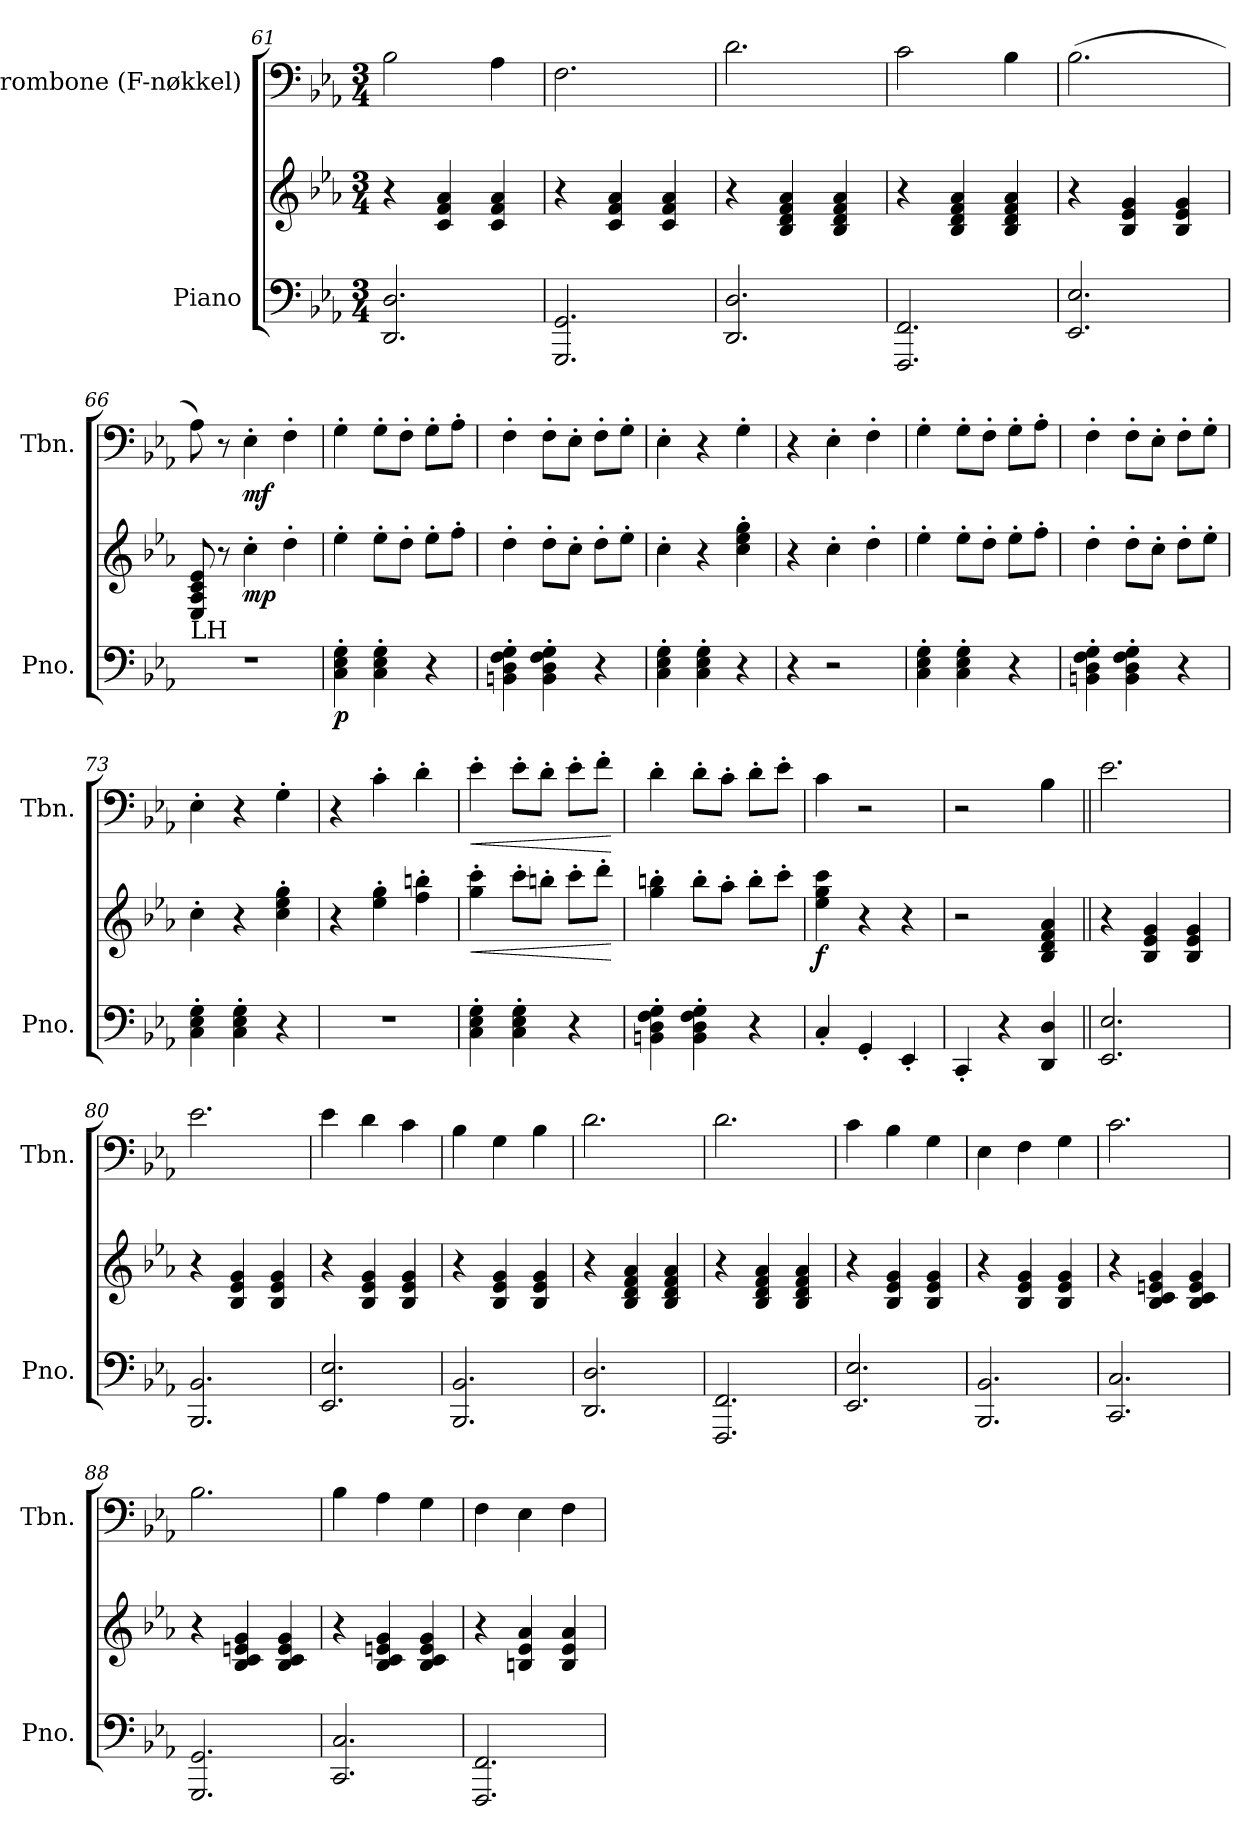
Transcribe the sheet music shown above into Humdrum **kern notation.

**kern	**kern	**dynam	**kern	**dynam
*part2	*part2	*part2	*part1	*part1
*staff3	*staff2	*staff2/3	*staff1	*staff1
*I"Piano	*	*	*I"Trombone (F-nøkkel)	*
*I'Pno.	*	*	*I'Tbn.	*
*clefF4	*clefG2	*	*clefF4	*
*	*	*	*ITrd-7c-12	*
*k[b-e-a-]	*k[b-e-a-]	*	*k[b-e-a-]	*
*M3/4	*M3/4	*	*M3/4	*
=61	=61	=61	=61	=61
2.DD/ 2.D/	4r	.	2b-\	.
.	4c/ 4f/ 4a-/	.	.	.
.	4c/ 4f/ 4a-/	.	4a-\	.
=62	=62	=62	=62	=62
2.GGG/ 2.GG/	4r	.	2.f\	.
.	4c/ 4f/ 4a-/	.	.	.
.	4c/ 4f/ 4a-/	.	.	.
=63	=63	=63	=63	=63
2.DD/ 2.D/	4r	.	2.dd:\	.
.	4B-/ 4d/ 4f/ 4a-/	.	.	.
.	4B-/ 4d/ 4f/ 4a-/	.	.	.
=64	=64	=64	=64	=64
2.FFF/ 2.FF/	4r	.	2cc\	.
.	4B-/ 4d/ 4f/ 4a-/	.	.	.
.	4B-/ 4d/ 4f/ 4a-/	.	4b-\	.
=65	=65	=65	=65	=65
2.EE-/ 2.E-/	4r	.	(>2.b-\	.
.	4B-/ 4e-/ 4g/	.	.	.
.	4B-/ 4e-/ 4g/	.	.	.
=66	=66	=66	=66	=66
!	!LO:TX:b:t=LH	!	!	!
2.r	8E-/ 8A-/ 8c/ 8e-/	.	8a-\)	.
.	8r	.	8r	.
!	!	!LO:DY:b	!	!LO:DY:b
.	4cc'\	mp	4e-'\	mf
.	4dd'\	.	4f'\	.
=67	=67	=67	=67	=67
!	!	!LO:DY:b=2	!	!
4C\' 4E-\' 4G\'	4ee-'\	p	4g'\	.
4C\' 4E-\' 4G\'	8ee-'\L	.	8g'\L	.
.	8dd'\J	.	8f'\J	.
4r	8ee-'\L	.	8g'\L	.
.	8ff'\J	.	8a-'\J	.
!!LO:LB:g=z
=68	=68	=68	=68	=68
4BBn\' 4D\' 4F\' 4G\'	4dd'\	.	4f'\	.
4BB\' 4D\' 4F\' 4G\'	8dd'\L	.	8f'\L	.
.	8cc'\J	.	8e-'\J	.
4r	8dd'\L	.	8f'\L	.
.	8ee-'\J	.	8g'\J	.
=69	=69	=69	=69	=69
4C\' 4E-\' 4G\'	4cc'\	.	4e-'\	.
4C\' 4E-\' 4G\'	4r	.	4r	.
4r	4cc\' 4ee-\' 4gg\'	.	4g'\	.
=70	=70	=70	=70	=70
4r	4r	.	4r	.
2r	4cc'\	.	4e-'\	.
.	4dd'\	.	4f'\	.
=71	=71	=71	=71	=71
4C\' 4E-\' 4G\'	4ee-'\	.	4g'\	.
4C\' 4E-\' 4G\'	8ee-'\L	.	8g'\L	.
.	8dd'\J	.	8f'\J	.
4r	8ee-'\L	.	8g'\L	.
.	8ff'\J	.	8a-'\J	.
=72	=72	=72	=72	=72
4BBn\' 4D\' 4F\' 4G\'	4dd'\	.	4f'\	.
4BB\' 4D\' 4F\' 4G\'	8dd'\L	.	8f'\L	.
.	8cc'\J	.	8e-'\J	.
4r	8dd'\L	.	8f'\L	.
.	8ee-'\J	.	8g'\J	.
=73	=73	=73	=73	=73
4C\' 4E-\' 4G\'	4cc'\	.	4e-'\	.
4C\' 4E-\' 4G\'	4r	.	4r	.
4r	4cc\' 4ee-\' 4gg\'	.	4g'\	.
=74	=74	=74	=74	=74
2.r	4r	.	4r	.
.	4ee-\' 4gg\'	.	4cc'\	.
.	4ff\' 4bbn\'	.	4dd'\	.
=75	=75	=75	=75	=75
!	!	!LO:HP:b	!	!LO:HP:b
4C\' 4E-\' 4G\'	4gg\' 4ccc\'	<	4ee-'\	<
4C\' 4E-\' 4G\'	8ccc'\L	.	8ee-'\L	.
.	8bbn'\J	.	8dd'\J	.
4r	8ccc'\L	.	8ee-'\L	.
.	8ddd'\J	.	8ff'\J	.
.	.	[	.	[
!!LO:LB:g=z
=76	=76	=76	=76	=76
4BBn\' 4D\' 4F\' 4G\'	4gg\' 4bbn\'	.	4dd'\	.
4BB\' 4D\' 4F\' 4G\'	8bb'\L	.	8dd'\L	.
.	8aa-'\J	.	8cc'\J	.
4r	8bb'\L	.	8dd'\L	.
.	8ccc'\J	.	8ee-'\J	.
=77	=77	=77	=77	=77
!	!	!LO:DY:b	!	!
4C'/	4ee-\ 4gg\ 4ccc\	f	4cc\	.
4GG'/	4r	.	2r	.
4EE-'/	4r	.	.	.
=78	=78	=78	=78	=78
4CC'/	2r	.	2r	.
4r	.	.	.	.
!	!	!LO:DY:b=2	!	!
!	!	!LO:DY:n=1:b	!	!
4DD/ 4D/	4B-/ 4d/ 4f/ 4a-/	mf mf	4b-\	.
=79||	=79||	=79||	=79||	=79||
2.EE-/ 2.E-/	4r	.	2.ee-:\	.
.	4B-/ 4e-/ 4g/	.	.	.
.	4B-/ 4e-/ 4g/	.	.	.
=80	=80	=80	=80	=80
2.BBB-/ 2.BB-/	4r	.	2.ee-\	.
.	4B-/ 4e-/ 4g/	.	.	.
.	4B-/ 4e-/ 4g/	.	.	.
=81	=81	=81	=81	=81
2.EE-/ 2.E-/	4r	.	4ee-\	.
.	4B-/ 4e-/ 4g/	.	4dd\	.
.	4B-/ 4e-/ 4g/	.	4cc\	.
=82	=82	=82	=82	=82
2.BBB-/ 2.BB-/	4r	.	4b-\	.
.	4B-/ 4e-/ 4g/	.	4g\	.
.	4B-/ 4e-/ 4g/	.	4b-\	.
=83	=83	=83	=83	=83
2.DD/ 2.D/	4r	.	2.dd:\	.
.	4B-/ 4d/ 4f/ 4a-/	.	.	.
.	4B-/ 4d/ 4f/ 4a-/	.	.	.
=84	=84	=84	=84	=84
2.FFF/ 2.FF/	4r	.	2.dd\	.
.	4B-/ 4d/ 4f/ 4a-/	.	.	.
.	4B-/ 4d/ 4f/ 4a-/	.	.	.
=85	=85	=85	=85	=85
2.EE-/ 2.E-/	4r	.	4cc\	.
.	4B-/ 4e-/ 4g/	.	4b-\	.
.	4B-/ 4e-/ 4g/	.	4g\	.
!!LO:LB:g=z
=86	=86	=86	=86	=86
2.BBB-/ 2.BB-/	4r	.	4e-\	.
.	4B-/ 4e-/ 4g/	.	4f\	.
.	4B-/ 4e-/ 4g/	.	4g\	.
=87	=87	=87	=87	=87
2.CC/ 2.C/	4r	.	2.cc:\	.
.	4B-/ 4c/ 4en/ 4g/	.	.	.
.	4B-/ 4c/ 4e/ 4g/	.	.	.
=88	=88	=88	=88	=88
2.GGG/ 2.GG/	4r	.	2.b-\	.
.	4B-/ 4c/ 4en/ 4g/	.	.	.
.	4B-/ 4c/ 4e/ 4g/	.	.	.
=89	=89	=89	=89	=89
2.CC/ 2.C/	4r	.	4b-\	.
.	4B-/ 4c/ 4en/ 4g/	.	4a-\	.
.	4B-/ 4c/ 4e/ 4g/	.	4g\	.
=90	=90	=90	=90	=90
2.FFF/ 2.FF/	4r	.	4f\	.
.	4Bn/ 4e-/ 4a-/	.	4e-\	.
.	4B/ 4e-/ 4a-/	.	4f\	.
=	=	=	=	=
*-	*-	*-	*-	*-
